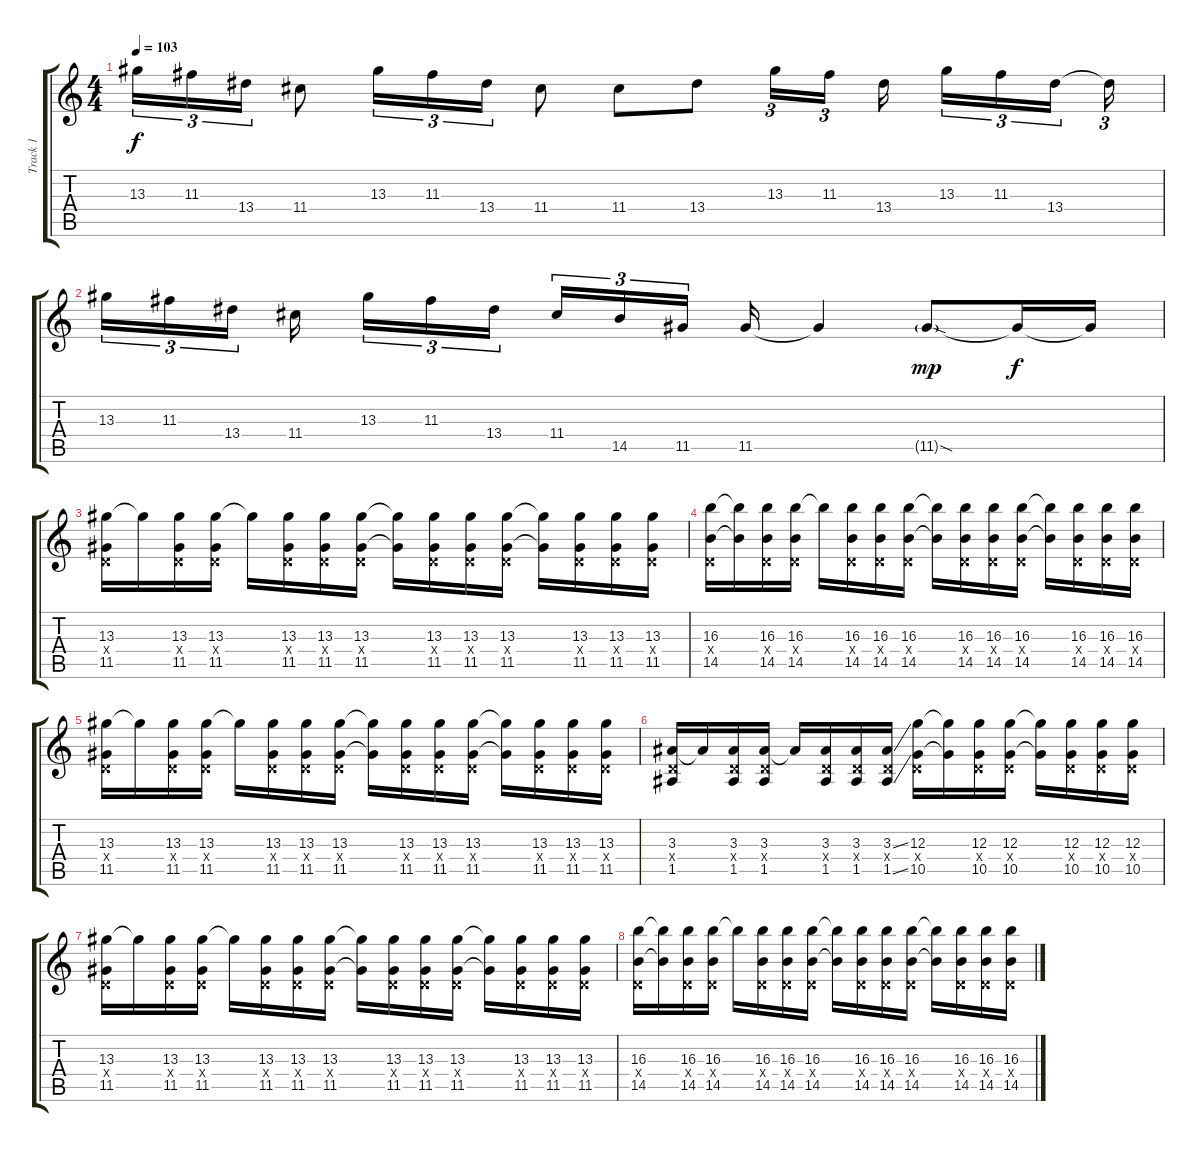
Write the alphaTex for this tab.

\track ("Track 1" "Track 1") {instrument distortionguitar}
\staff {score tabs}
\tuning (E4 B3 G3 D3 A2 E2) {hide}
\ts (4 4)
\tempo 103
\clef g2
\ks c
13.3.16{tu (3 2) dy f} 11.3.16{tu (3 2)} 13.4.16{tu (3 2)} 11.4.8 13.3.16{tu (3 2)} 11.3.16{tu (3 2)} 13.4.16{tu (3 2)} 11.4.8 11.4.8 13.4.8 13.3.16{tu (3 2)} 11.3.16{tu (3 2) beam splitsecondary} 13.4.16{beam splitsecondary} 13.3.16{tu (3 2)} 11.3.16{tu (3 2)} 13.4.16{tu (3 2)} 13.4{t}.16{tu (3 2)} |
13.3.16{tu (3 2)} 11.3.16{tu (3 2)} 13.4.16{tu (3 2) beam splitsecondary} 11.4.16{beam splitsecondary} 13.3.16{tu (3 2)} 11.3.16{tu (3 2)} 13.4.16{tu (3 2) beam splitsecondary} 11.4.16{tu (3 2)} 14.5.16{tu (3 2)} 11.5.16{tu (3 2) beam splitsecondary} 11.5.16 11.5{t}.4 11.5{sod g}.8{dy mp} 11.5{t}.16{dy f} 11.5{t}.16 |
(13.3 0.4{x} 11.5).16 13.3{t}.16 (13.3 0.4{x} 11.5).16 (13.3 0.4{x} 11.5).16 13.3{t}.16 (13.3 0.4{x} 11.5).16 (13.3 0.4{x} 11.5).16 (13.3 0.4{x} 11.5).16 (13.3{t} 11.5{t}).16 (13.3 0.4{x} 11.5).16 (13.3 0.4{x} 11.5).16 (13.3 0.4{x} 11.5).16 (13.3{t} 11.5{t}).16 (13.3 0.4{x} 11.5).16 (13.3 0.4{x} 11.5).16 (13.3 0.4{x} 11.5).16 |
(16.3 0.4{x} 14.5).16 (16.3{t} 14.5{t}).16 (16.3 0.4{x} 14.5).16 (16.3 0.4{x} 14.5).16 16.3{t}.16 (16.3 0.4{x} 14.5).16 (16.3 0.4{x} 14.5).16 (16.3 0.4{x} 14.5).16 (16.3{t} 14.5{t}).16 (16.3 0.4{x} 14.5).16 (16.3 0.4{x} 14.5).16 (16.3 0.4{x} 14.5).16 (16.3{t} 14.5{t}).16 (16.3 0.4{x} 14.5).16 (16.3 0.4{x} 14.5).16 (16.3 0.4{x} 14.5).16 |
(13.3 0.4{x} 11.5).16 13.3{t}.16 (13.3 0.4{x} 11.5).16 (13.3 0.4{x} 11.5).16 13.3{t}.16 (13.3 0.4{x} 11.5).16 (13.3 0.4{x} 11.5).16 (13.3 0.4{x} 11.5).16 (13.3{t} 11.5{t}).16 (13.3 0.4{x} 11.5).16 (13.3 0.4{x} 11.5).16 (13.3 0.4{x} 11.5).16 (13.3{t} 11.5{t}).16 (13.3 0.4{x} 11.5).16 (13.3 0.4{x} 11.5).16 (13.3 0.4{x} 11.5).16 |
(3.3 0.4{x} 1.5).16 3.3{t}.16 (3.3 0.4{x} 1.5).16 (3.3 0.4{x} 1.5).16 3.3{t}.16 (3.3 0.4{x} 1.5).16 (3.3 0.4{x} 1.5).16 (3.3{ss} 0.4{x} 1.5{ss}).16 (12.3 0.4{x} 10.5).16 (12.3{t} 10.5{t}).16 (12.3 0.4{x} 10.5).16 (12.3 0.4{x} 10.5).16 (12.3{t} 10.5{t}).16 (12.3 0.4{x} 10.5).16 (12.3 0.4{x} 10.5).16 (12.3 0.4{x} 10.5).16 |
(13.3 0.4{x} 11.5).16 13.3{t}.16 (13.3 0.4{x} 11.5).16 (13.3 0.4{x} 11.5).16 13.3{t}.16 (13.3 0.4{x} 11.5).16 (13.3 0.4{x} 11.5).16 (13.3 0.4{x} 11.5).16 (13.3{t} 11.5{t}).16 (13.3 0.4{x} 11.5).16 (13.3 0.4{x} 11.5).16 (13.3 0.4{x} 11.5).16 (13.3{t} 11.5{t}).16 (13.3 0.4{x} 11.5).16 (13.3 0.4{x} 11.5).16 (13.3 0.4{x} 11.5).16 |
(16.3 0.4{x} 14.5).16 (16.3{t} 14.5{t}).16 (16.3 0.4{x} 14.5).16 (16.3 0.4{x} 14.5).16 16.3{t}.16 (16.3 0.4{x} 14.5).16 (16.3 0.4{x} 14.5).16 (16.3 0.4{x} 14.5).16 (16.3{t} 14.5{t}).16 (16.3 0.4{x} 14.5).16 (16.3 0.4{x} 14.5).16 (16.3 0.4{x} 14.5).16 (16.3{t} 14.5{t}).16 (16.3 0.4{x} 14.5).16 (16.3 0.4{x} 14.5).16 (16.3 0.4{x} 14.5).16
